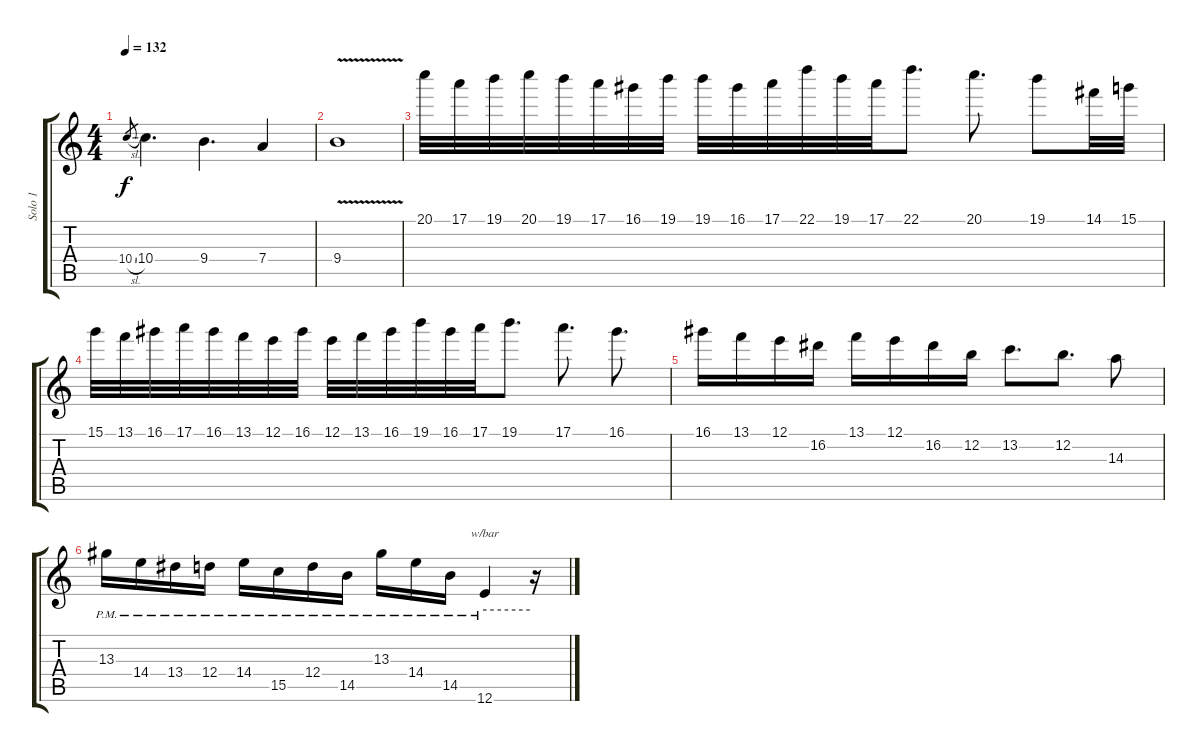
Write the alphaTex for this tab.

\track ("Solo 1" "Solo 1") {instrument distortionguitar}
\staff {score tabs}
\tuning (E4 B3 G3 D3 A2 E2) {hide}
\ts (4 4)
\tempo 132
\clef g2
\ks c
10.4{sl}.8{gr dy f} 10.4.4{d} 9.4.4{d} 7.4.4 |
9.4{v}.1 |
20.1.32 17.1.32 19.1.32 20.1.32 19.1.32 17.1.32 16.1.32 19.1.32 19.1.32 16.1.32 17.1.32 22.1.32 19.1.32 17.1.32 22.1.8{d} 20.1.8{d} 19.1.8 14.1.32 15.1.32 |
15.1.32 13.1.32 16.1.32 17.1.32 16.1.32 13.1.32 12.1.32 16.1.32 12.1.32 13.1.32 16.1.32 19.1.32 16.1.32 17.1.32 19.1.8{d} 17.1.8{d} 16.1.8{d} |
16.1.16 13.1.16 12.1.16 16.2.16 13.1.16 12.1.16 16.2.16 12.2.16 13.2.8{d} 12.2.8{d} 14.3.8 |
13.3{pm}.16 14.4{pm}.16 13.4{pm}.16 12.4{pm}.16 14.4{pm}.16 15.5{pm}.16 12.4{pm}.16 14.5{pm}.16 13.3{pm}.16 14.4{pm}.16 14.5{pm}.16 12.6{pm}.4{tbe (hold default 0 0 60 0)} r.16
